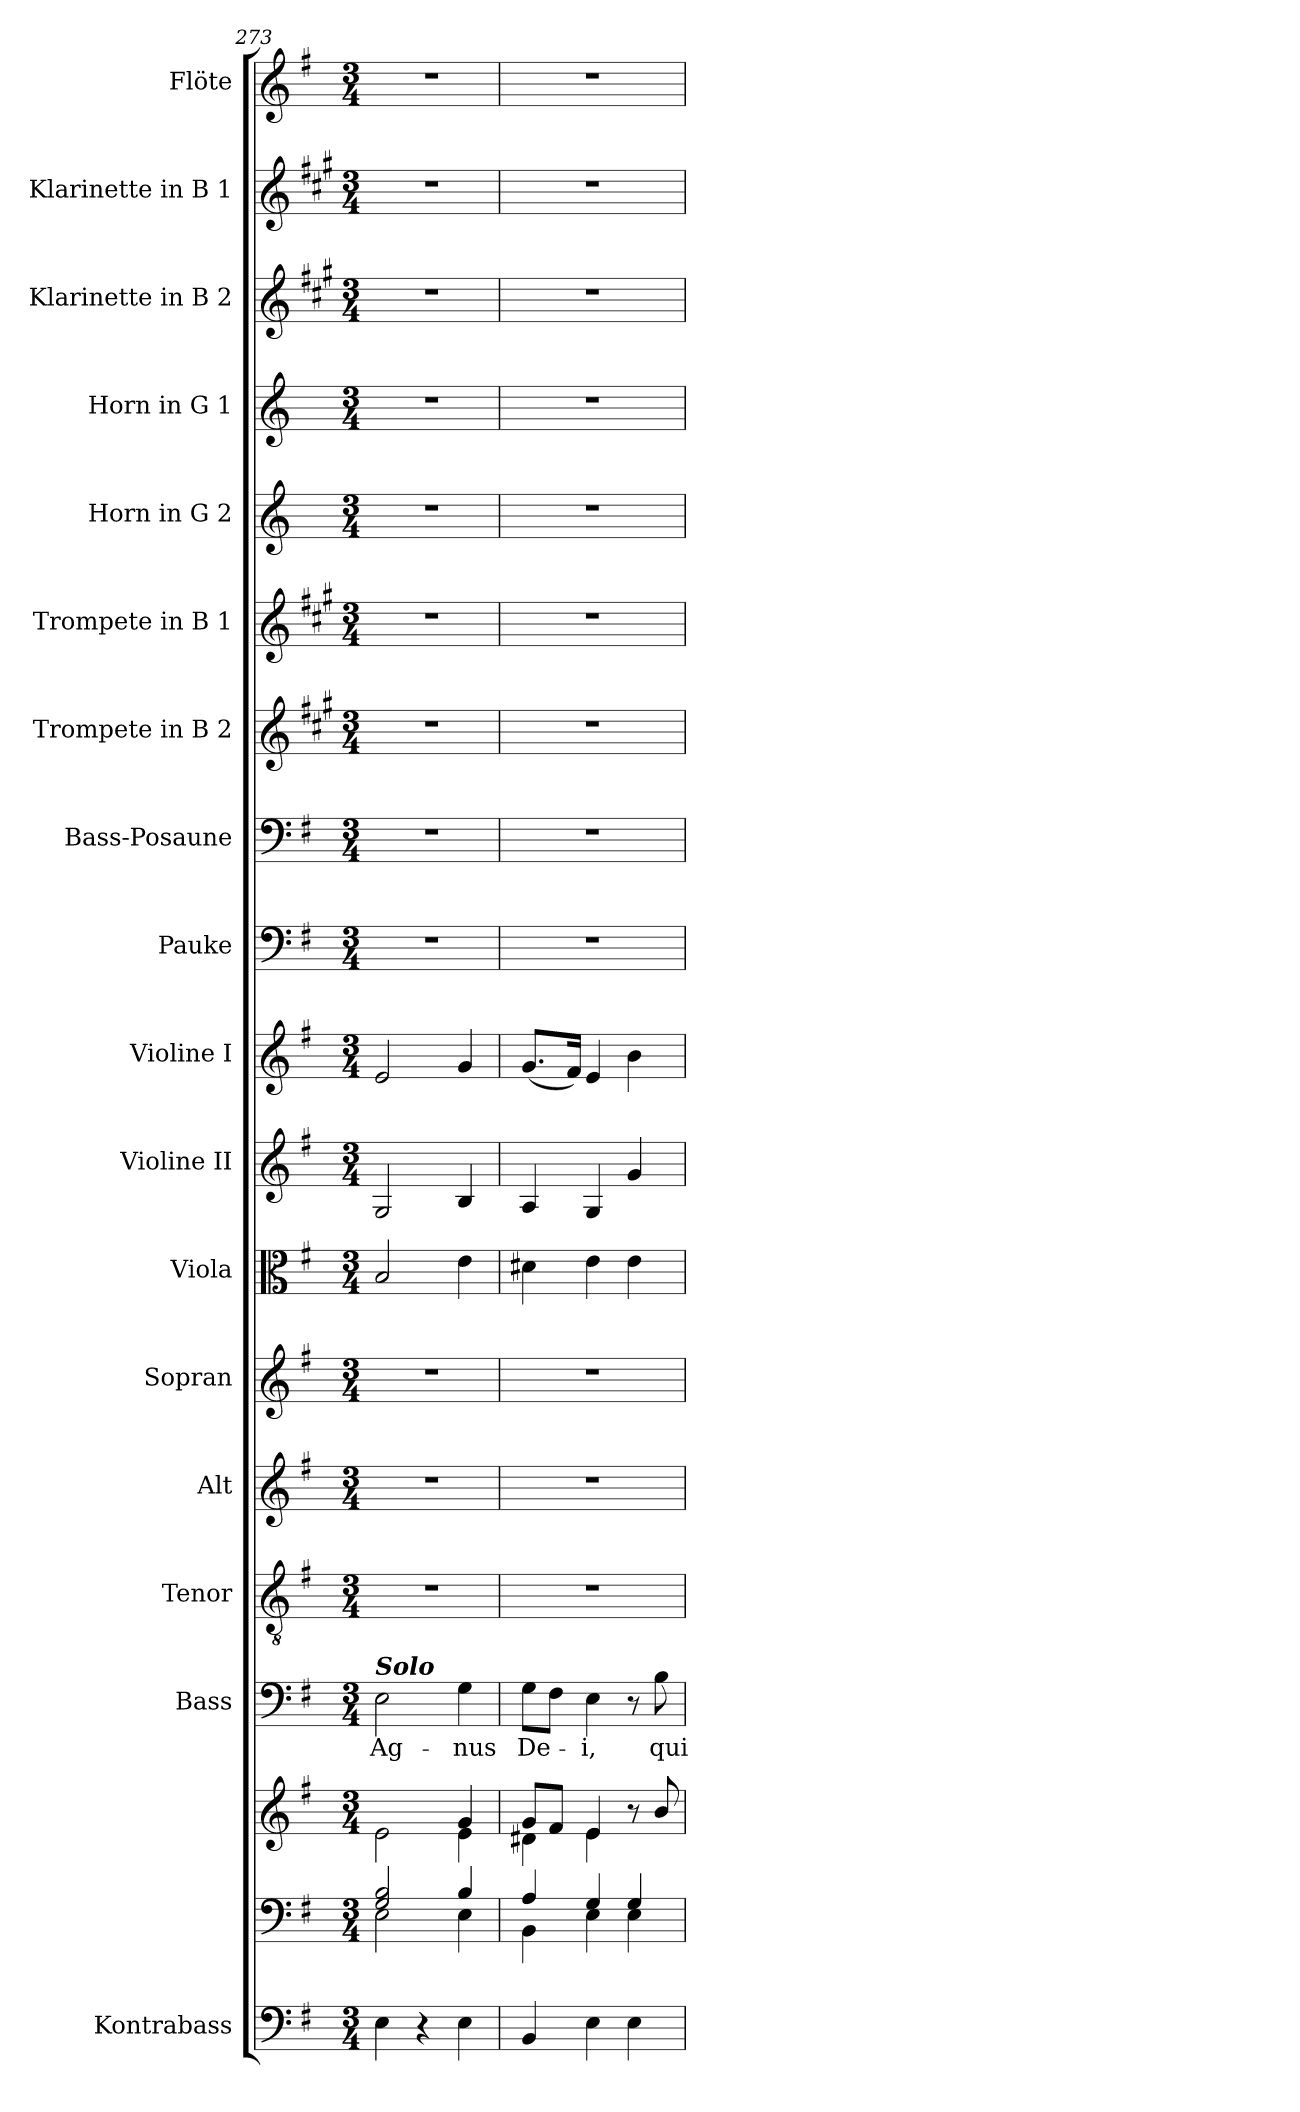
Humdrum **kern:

**kern	**kern	**kern	**kern	**text	**kern	**kern	**kern	**kern	**kern	**kern	**kern	**kern	**kern	**kern	**kern	**kern	**kern	**kern	**kern
*part18	*part17	*part17	*part16	*part16	*part15	*part14	*part13	*part12	*part11	*part10	*part9	*part8	*part7	*part6	*part5	*part4	*part3	*part2	*part1
*staff19	*staff18	*staff17	*staff16	*staff16	*staff15	*staff14	*staff13	*staff12	*staff11	*staff10	*staff9	*staff8	*staff7	*staff6	*staff5	*staff4	*staff3	*staff2	*staff1
*I"Kontrabass	*	*	*I"Bass	*	*I"Tenor	*I"Alt	*I"Sopran	*I"Viola	*I"Violine II	*I"Violine I	*I"Pauke	*I"Bass-Posaune	*I"Trompete in B 2	*I"Trompete in B 1	*I"Horn in G 2	*I"Horn in G 1	*I"Klarinette in B 2	*I"Klarinette in B 1	*I"Flöte
*I'Kb.	*	*	*I'B	*	*I'T	*I'A	*I'S	*I'Vla.	*I'Vl. II	*I'Vl. I	*I'Pk.	*I'B. Pos.	*	*	*I'Hrn. 2	*I'Hrn. 1	*	*	*I'Fl.
*clefF4	*clefF4	*clefG2	*clefF4	*	*clefGv2	*clefG2	*clefG2	*clefC3	*clefG2	*clefG2	*clefF4	*clefF4	*clefG2	*clefG2	*clefG2	*clefG2	*clefG2	*clefG2	*clefG2
*ITrd7c12	*	*	*	*	*	*	*	*	*	*	*	*	*ITrd1c2	*ITrd1c2	*ITrd3c5	*ITrd3c5	*ITrd1c2	*ITrd1c2	*
*k[f#]	*k[f#]	*k[f#]	*k[f#]	*	*k[f#]	*k[f#]	*k[f#]	*k[f#]	*k[f#]	*k[f#]	*k[f#]	*k[f#]	*k[f#]	*k[f#]	*k[f#]	*k[f#]	*k[f#]	*k[f#]	*k[f#]
*G:	*G:	*G:	*G:	*	*G:	*G:	*G:	*G:	*G:	*G:	*G:	*G:	*G:	*G:	*G:	*G:	*G:	*G:	*G:
*M3/4	*M3/4	*M3/4	*M3/4	*	*M3/4	*M3/4	*M3/4	*M3/4	*M3/4	*M3/4	*M3/4	*M3/4	*M3/4	*M3/4	*M3/4	*M3/4	*M3/4	*M3/4	*M3/4
=273	=273	=273	=273	=273	=273	=273	=273	=273	=273	=273	=273	=273	=273	=273	=273	=273	=273	=273	=273
*	*^	*^	*	*	*	*	*	*	*	*	*	*	*	*	*	*	*	*	*
!	!	!	!	!	!LO:TX:a:Bi:t=Solo	!	!	!	!	!	!	!	!	!	!	!	!	!	!	!	!
!	!	!	!	!	!	!LO:LY:b	!	!	!	!	!	!	!	!	!	!	!	!	!	!	!
4EE\	2G/ 2B/	2E\	2ryy	2e\	2E\	Ag-	2.r	2.r	2.r	2B/	2G/	2e/	2.r	2.r	2.r	2.r	2.r	2.r	2.r	2.r	2.r
4r	.	.	.	.	.	.	.	.	.	.	.	.	.	.	.	.	.	.	.	.	.
!	!	!	!	!	!	!LO:LY:b	!	!	!	!	!	!	!	!	!	!	!	!	!	!	!
4EE\	4B/	4E\	4g/	4e\	4G\	-nus	.	.	.	4e\	4B/	4g/	.	.	.	.	.	.	.	.	.
=274	=274	=274	=274	=274	=274	=274	=274	=274	=274	=274	=274	=274	=274	=274	=274	=274	=274	=274	=274	=274	=274
!	!	!	!	!	!	!LO:LY:b	!	!	!	!	!	!	!	!	!	!	!	!	!	!	!
4BBB/	4A/	4BB\	8g/L	4d#X\	8G\L	De-	2.r	2.r	2.r	4d#X\	4A/	(<8.g/L	2.r	2.r	2.r	2.r	2.r	2.r	2.r	2.r	2.r
.	.	.	8f#/J	.	8F#\J	.	.	.	.	.	.	.	.	.	.	.	.	.	.	.	.
.	.	.	.	.	.	.	.	.	.	.	.	16f#/Jk)	.	.	.	.	.	.	.	.	.
!	!	!	!	!	!	!LO:LY:b	!	!	!	!	!	!	!	!	!	!	!	!	!	!	!
4EE\	4G/	4E\	4e/	4e\	4E\	-i,	.	.	.	4e\	4G/	4e/	.	.	.	.	.	.	.	.	.
4EE\	4G/	4E\	8r	4ryy	8r	.	.	.	.	4e\	4g/	4b\	.	.	.	.	.	.	.	.	.
!	!	!	!	!	!	!LO:LY:b	!	!	!	!	!	!	!	!	!	!	!	!	!	!	!
.	.	.	8b/	.	8B\	qui	.	.	.	.	.	.	.	.	.	.	.	.	.	.	.
*	*v	*v	*	*	*	*	*	*	*	*	*	*	*	*	*	*	*	*	*	*	*
*	*	*v	*v	*	*	*	*	*	*	*	*	*	*	*	*	*	*	*	*	*
=	=	=	=	=	=	=	=	=	=	=	=	=	=	=	=	=	=	=	=
*-	*-	*-	*-	*-	*-	*-	*-	*-	*-	*-	*-	*-	*-	*-	*-	*-	*-	*-	*-
